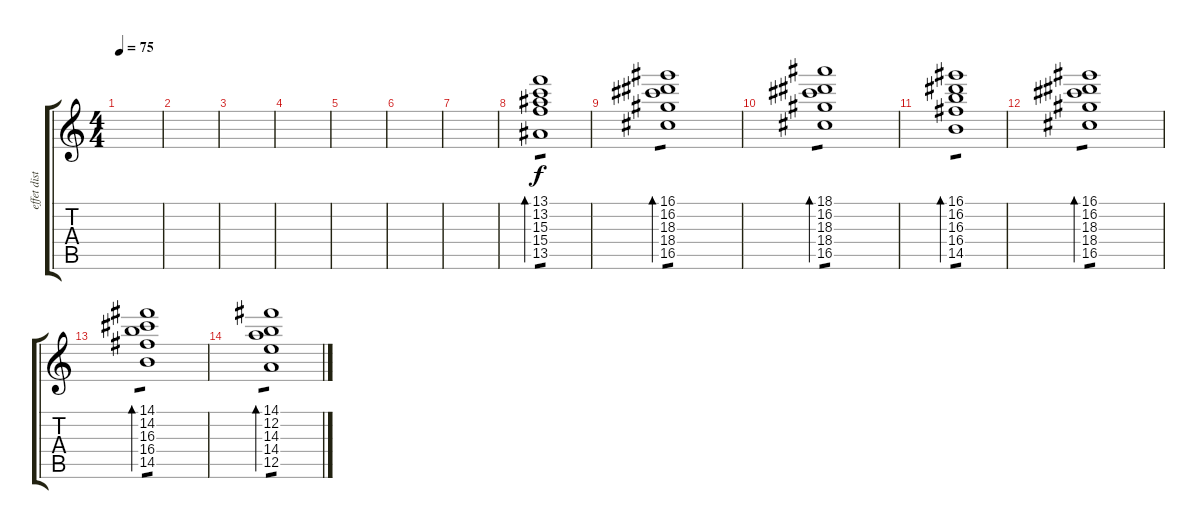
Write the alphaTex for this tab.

\track ("effet dist" "effet dist") {instrument guitarharmonics}
\staff {score tabs}
\tuning (E4 B3 G3 D3 A2 D2) {hide}
\ts (4 4)
\tempo 75
\clef g2
\ks c
|
|
|
|
|
|
|
(13.1 13.2 15.3 15.4 13.5).1{bd 480 tp 1} |
(16.1 16.2 18.3 18.4 16.5).1{bd 480 tp 1} |
(18.1 16.2 18.3 18.4 16.5).1{bd 480 tp 1} |
(16.1 16.2 16.3 16.4 14.5).1{bd 480 tp 1} |
(16.1 16.2 18.3 18.4 16.5).1{bd 480 tp 1} |
(14.1 14.2 16.3 16.4 14.5).1{bd 480 tp 1} |
(14.1 12.2 14.3 14.4 12.5).1{bd 480 tp 1}
